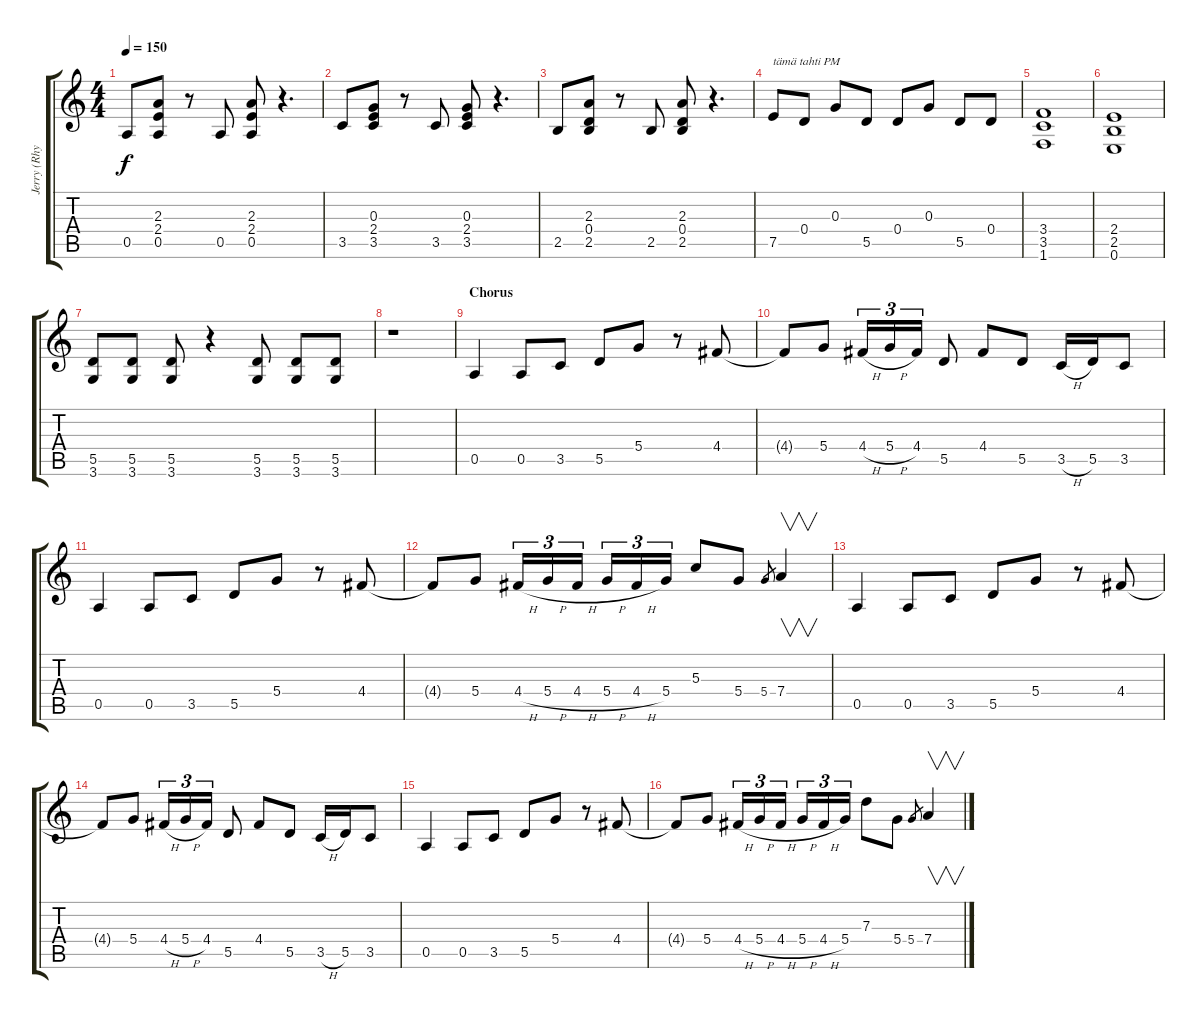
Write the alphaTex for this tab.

\track ("Jerry (Rhythm)" "Jerry (Rhy") {instrument distortionguitar}
\staff {score tabs}
\tuning (E4 B3 G3 D3 A2 E2) {hide}
\ts (4 4)
\tempo 150
\clef g2
\ks c
0.5.8{dy f} (2.3 2.4 0.5).8 r.8 0.5.8 (2.3 2.4 0.5).8 r.4{d} |
3.5.8 (0.3 2.4 3.5).8 r.8 3.5.8 (0.3 2.4 3.5).8 r.4{d} |
2.5.8 (2.3 0.4 2.5).8 r.8 2.5.8 (2.3 0.4 2.5).8 r.4{d} |
7.5.8{txt "tämä tahti PM"} 0.4.8 0.3.8 5.5.8 0.4.8 0.3.8 5.5.8 0.4.8 |
(3.4 3.5 1.6).1 |
(2.4 2.5 0.6).1 |
(5.5 3.6).8 (5.5 3.6).8 (5.5 3.6).8 r.4 (5.5 3.6).8 (5.5 3.6).8 (5.5 3.6).8 |
r.1 |
\section ("" "Chorus")
0.5.4 0.5.8 3.5.8 5.5.8 5.4.8 r.8 4.4.8 |
4.4{t}.8 5.4.8 4.4{h}.16{tu (3 2)} 5.4{h}.16{tu (3 2)} 4.4.16{tu (3 2)} 5.5.8 4.4.8 5.5.8 3.5{h}.16 5.5.16 3.5.8 |
0.5.4 0.5.8 3.5.8 5.5.8 5.4.8 r.8 4.4.8 |
4.4{t}.8 5.4.8 4.4{h}.16{tu (3 2)} 5.4{h}.16{tu (3 2)} 4.4{h}.16{tu (3 2)} 5.4{h}.16{tu (3 2)} 4.4{h}.16{tu (3 2)} 5.4.16{tu (3 2)} 5.3.8 5.4.8 5.4.8{gr} 7.4.4{v} |
0.5.4 0.5.8 3.5.8 5.5.8 5.4.8 r.8 4.4.8 |
4.4{t}.8 5.4.8 4.4{h}.16{tu (3 2)} 5.4{h}.16{tu (3 2)} 4.4.16{tu (3 2)} 5.5.8 4.4.8 5.5.8 3.5{h}.16 5.5.16 3.5.8 |
0.5.4 0.5.8 3.5.8 5.5.8 5.4.8 r.8 4.4.8 |
4.4{t}.8 5.4.8 4.4{h}.16{tu (3 2)} 5.4{h}.16{tu (3 2)} 4.4{h}.16{tu (3 2)} 5.4{h}.16{tu (3 2)} 4.4{h}.16{tu (3 2)} 5.4.16{tu (3 2)} 7.3.8 5.4.8 5.4.8{gr} 7.4.4{v}
